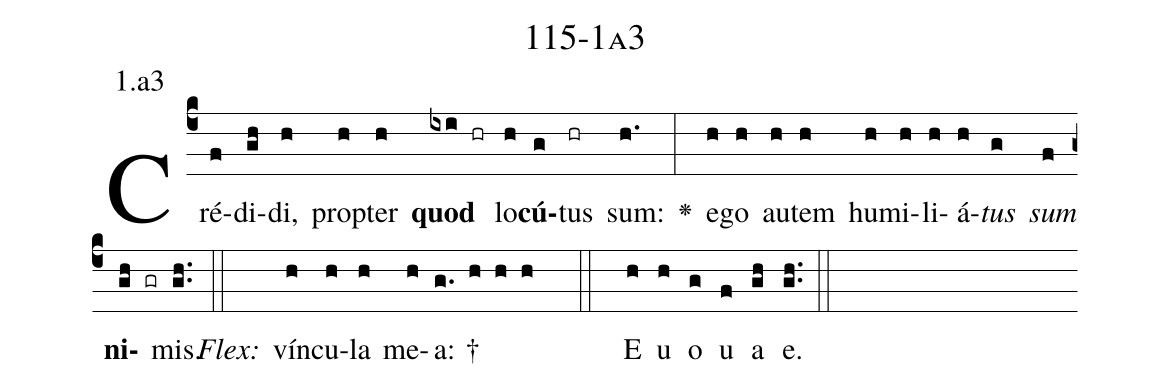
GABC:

name: 115-1a3;
annotation: 1.a3;
%%
(c4)Cré(f)di(gh)di,(h) prop(h)ter(h) <b>quod</b>(ixi hr) lo(h)<b>cú</b>(g)tus(hr) sum:(h.) <v>\greheightstar</v>(:) e(h)go(h) au(h)tem(h) hu(h)mi(h)li(h)á(h)<i>tus</i>(g) <i>sum</i>(f) <b>ni</b>(gh gr)mis.(gh..) (::)
<i>Flex:</i>()  vín(h)cu(h)la(h) me(h)a: †(g. h h h  ::) E(h) u(h) o(g) u(f) a(gh) e.(gh..) (::)
